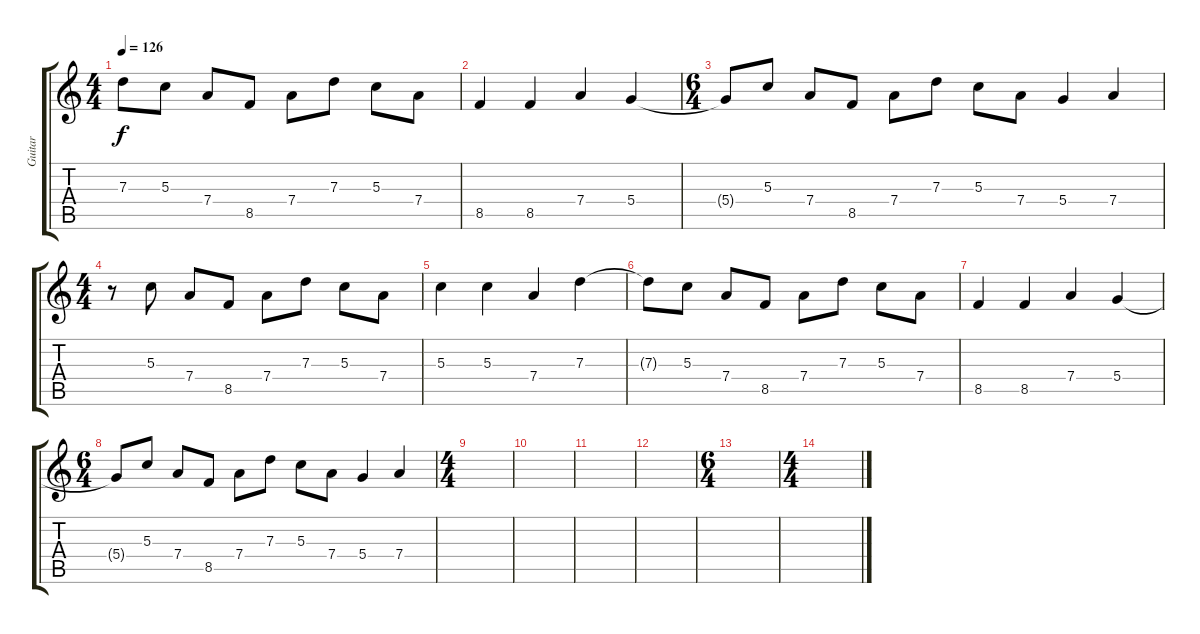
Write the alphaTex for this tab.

\track ("Guitar" "Guitar") {instrument electricguitarclean}
\staff {score tabs}
\tuning (E4 B3 G3 D3 A2 E2) {hide}
\ts (4 4)
\tempo 126
\clef g2
\ks c
7.3{t}.8{dy f} 5.3.8 7.4.8 8.5.8 7.4.8 7.3.8 5.3.8 7.4.8 |
8.5.4 8.5.4 7.4.4 5.4.4 |
\ts (6 4)
5.4{t}.8 5.3.8 7.4.8 8.5.8 7.4.8 7.3.8 5.3.8 7.4.8 5.4.4 7.4.4 |
\ts (4 4)
r.8 5.3.8 7.4.8 8.5.8 7.4.8 7.3.8 5.3.8 7.4.8 |
5.3.4 5.3.4 7.4.4 7.3.4 |
7.3{t}.8 5.3.8 7.4.8 8.5.8 7.4.8 7.3.8 5.3.8 7.4.8 |
8.5.4 8.5.4 7.4.4 5.4.4 |
\ts (6 4)
5.4{t}.8 5.3.8 7.4.8 8.5.8 7.4.8 7.3.8 5.3.8 7.4.8 5.4.4 7.4.4 |
\ts (4 4)
|
|
|
|
\ts (6 4)
|
\ts (4 4)
